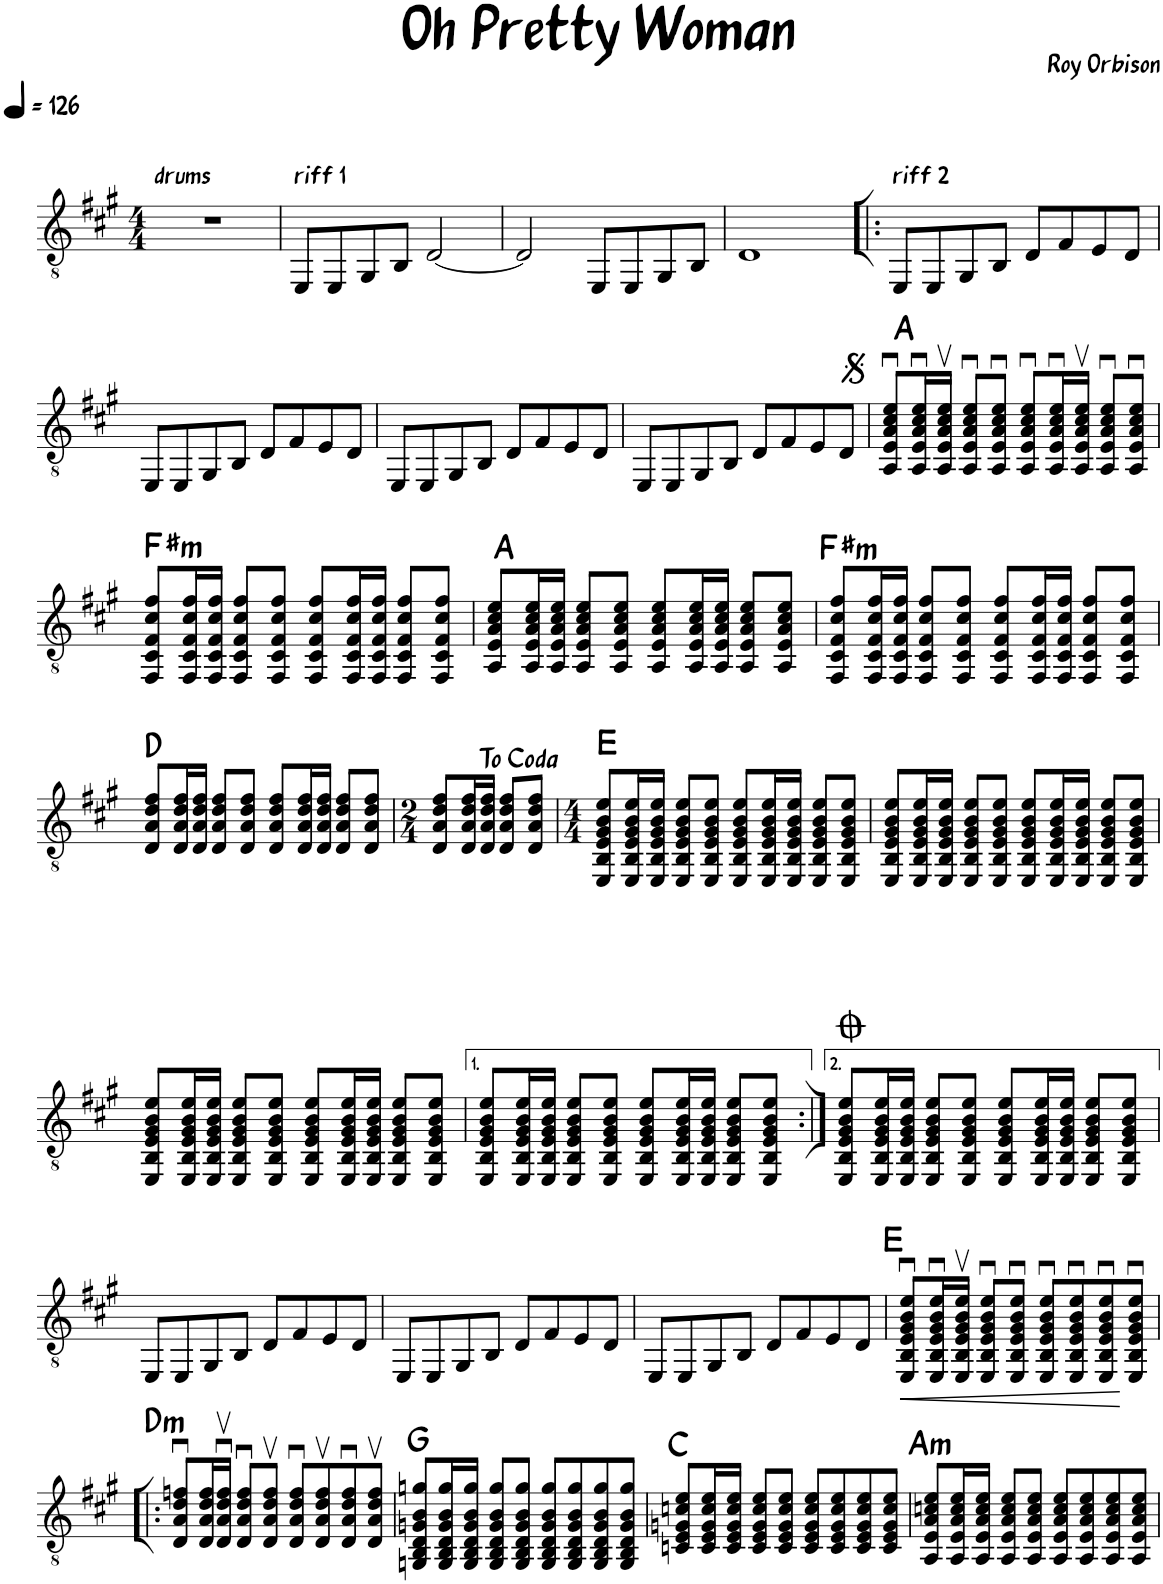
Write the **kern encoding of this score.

**kern	**dynam	**harte
*part1	*part1	*part1
*staff1	*staff1	*
*I"Elektrische gitaar	*	*
*I'El. git.	*	*
*clefGv2	*	*
*k[f#c#g#]	*	*
*M4/4	*	*
*MM126	*	*
=1	=1	=1
!LO:TX:a:t=drums	!	!
1r	.	.
=2	=2	=2
!LO:TX:a:t=riff 1	!	!
8EE/L	.	.
8EE/	.	.
8GG#/	.	.
8BB/J	.	.
[2D/	.	.
=3	=3	=3
2D/]	.	.
8EE/L	.	.
8EE/	.	.
8GG#/	.	.
8BB/J	.	.
=4	=4	=4
1D	.	.
=5!|:	=5!|:	=5!|:
!LO:TX:a:t=riff 2	!	!
8EE/L	.	.
8EE/	.	.
8GG#/	.	.
8BB/J	.	.
8D/L	.	.
8F#/	.	.
8E/	.	.
8D/J	.	.
!!LO:LB:g=z
=6	=6	=6
8EE/L	.	.
8EE/	.	.
8GG#/	.	.
8BB/J	.	.
8D/L	.	.
8F#/	.	.
8E/	.	.
8D/J	.	.
=7	=7	=7
8EE/L	.	.
8EE/	.	.
8GG#/	.	.
8BB/J	.	.
8D/L	.	.
8F#/	.	.
8E/	.	.
8D/J	.	.
=8	=8	=8
8EE/L	.	.
8EE/	.	.
8GG#/	.	.
8BB/J	.	.
8D/L	.	.
8F#/	.	.
8E/	.	.
8D/J	.	.
=9	=9	=9
8AA/u 8E/u 8A/u 8c#/u 8e/uL	.	A:maj
16AA/u 16E/u 16A/u 16c#/u 16e/uL	.	.
16AA/v 16E/v 16A/v 16c#/v 16e/vJJ	.	.
8AA/u 8E/u 8A/u 8c#/u 8e/uL	.	.
8AA/u 8E/u 8A/u 8c#/u 8e/uJ	.	.
8AA/u 8E/u 8A/u 8c#/u 8e/uL	.	.
16AA/u 16E/u 16A/u 16c#/u 16e/uL	.	.
16AA/v 16E/v 16A/v 16c#/v 16e/vJJ	.	.
8AA/u 8E/u 8A/u 8c#/u 8e/uL	.	.
8AA/u 8E/u 8A/u 8c#/u 8e/uJ	.	.
!!LO:LB:g=z
=10	=10	=10
!	!	!LO:H:kt=m
8FF#/ 8C#/ 8F#/ 8c#/ 8f#/L	.	F#:min
16FF#/ 16C#/ 16F#/ 16c#/ 16f#/L	.	.
16FF#/ 16C#/ 16F#/ 16c#/ 16f#/JJ	.	.
8FF#/ 8C#/ 8F#/ 8c#/ 8f#/L	.	.
8FF#/ 8C#/ 8F#/ 8c#/ 8f#/J	.	.
8FF#/ 8C#/ 8F#/ 8c#/ 8f#/L	.	.
16FF#/ 16C#/ 16F#/ 16c#/ 16f#/L	.	.
16FF#/ 16C#/ 16F#/ 16c#/ 16f#/JJ	.	.
8FF#/ 8C#/ 8F#/ 8c#/ 8f#/L	.	.
8FF#/ 8C#/ 8F#/ 8c#/ 8f#/J	.	.
=11	=11	=11
8AA/ 8E/ 8A/ 8c#/ 8e/L	.	A:maj
16AA/ 16E/ 16A/ 16c#/ 16e/L	.	.
16AA/ 16E/ 16A/ 16c#/ 16e/JJ	.	.
8AA/ 8E/ 8A/ 8c#/ 8e/L	.	.
8AA/ 8E/ 8A/ 8c#/ 8e/J	.	.
8AA/ 8E/ 8A/ 8c#/ 8e/L	.	.
16AA/ 16E/ 16A/ 16c#/ 16e/L	.	.
16AA/ 16E/ 16A/ 16c#/ 16e/JJ	.	.
8AA/ 8E/ 8A/ 8c#/ 8e/L	.	.
8AA/ 8E/ 8A/ 8c#/ 8e/J	.	.
=12	=12	=12
!	!	!LO:H:kt=m
8FF#/ 8C#/ 8F#/ 8c#/ 8f#/L	.	F#:min
16FF#/ 16C#/ 16F#/ 16c#/ 16f#/L	.	.
16FF#/ 16C#/ 16F#/ 16c#/ 16f#/JJ	.	.
8FF#/ 8C#/ 8F#/ 8c#/ 8f#/L	.	.
8FF#/ 8C#/ 8F#/ 8c#/ 8f#/J	.	.
8FF#/ 8C#/ 8F#/ 8c#/ 8f#/L	.	.
16FF#/ 16C#/ 16F#/ 16c#/ 16f#/L	.	.
16FF#/ 16C#/ 16F#/ 16c#/ 16f#/JJ	.	.
8FF#/ 8C#/ 8F#/ 8c#/ 8f#/L	.	.
8FF#/ 8C#/ 8F#/ 8c#/ 8f#/J	.	.
!!LO:LB:g=z
=13	=13	=13
8D/ 8A/ 8d/ 8f#/L	.	D:maj
16D/ 16A/ 16d/ 16f#/L	.	.
16D/ 16A/ 16d/ 16f#/JJ	.	.
8D/ 8A/ 8d/ 8f#/L	.	.
8D/ 8A/ 8d/ 8f#/J	.	.
8D/ 8A/ 8d/ 8f#/L	.	.
16D/ 16A/ 16d/ 16f#/L	.	.
16D/ 16A/ 16d/ 16f#/JJ	.	.
8D/ 8A/ 8d/ 8f#/L	.	.
8D/ 8A/ 8d/ 8f#/J	.	.
=14	=14	=14
*M2/4	*	*
8D/ 8A/ 8d/ 8f#/L	.	.
16D/ 16A/ 16d/ 16f#/L	.	.
16D/ 16A/ 16d/ 16f#/JJ	.	.
8D/ 8A/ 8d/ 8f#/L	.	.
8D/ 8A/ 8d/ 8f#/J	.	.
=15	=15	=15
*M4/4	*	*
8EE/ 8BB/ 8E/ 8G#/ 8B/ 8e/L	.	E:maj
16EE/ 16BB/ 16E/ 16G#/ 16B/ 16e/L	.	.
16EE/ 16BB/ 16E/ 16G#/ 16B/ 16e/JJ	.	.
8EE/ 8BB/ 8E/ 8G#/ 8B/ 8e/L	.	.
8EE/ 8BB/ 8E/ 8G#/ 8B/ 8e/J	.	.
8EE/ 8BB/ 8E/ 8G#/ 8B/ 8e/L	.	.
16EE/ 16BB/ 16E/ 16G#/ 16B/ 16e/L	.	.
16EE/ 16BB/ 16E/ 16G#/ 16B/ 16e/JJ	.	.
8EE/ 8BB/ 8E/ 8G#/ 8B/ 8e/L	.	.
8EE/ 8BB/ 8E/ 8G#/ 8B/ 8e/J	.	.
=16	=16	=16
8EE/ 8BB/ 8E/ 8G#/ 8B/ 8e/L	.	.
16EE/ 16BB/ 16E/ 16G#/ 16B/ 16e/L	.	.
16EE/ 16BB/ 16E/ 16G#/ 16B/ 16e/JJ	.	.
8EE/ 8BB/ 8E/ 8G#/ 8B/ 8e/L	.	.
8EE/ 8BB/ 8E/ 8G#/ 8B/ 8e/J	.	.
8EE/ 8BB/ 8E/ 8G#/ 8B/ 8e/L	.	.
16EE/ 16BB/ 16E/ 16G#/ 16B/ 16e/L	.	.
16EE/ 16BB/ 16E/ 16G#/ 16B/ 16e/JJ	.	.
8EE/ 8BB/ 8E/ 8G#/ 8B/ 8e/L	.	.
8EE/ 8BB/ 8E/ 8G#/ 8B/ 8e/J	.	.
!!LO:LB:g=z
=17	=17	=17
8EE/ 8BB/ 8E/ 8G#/ 8B/ 8e/L	.	.
16EE/ 16BB/ 16E/ 16G#/ 16B/ 16e/L	.	.
16EE/ 16BB/ 16E/ 16G#/ 16B/ 16e/JJ	.	.
8EE/ 8BB/ 8E/ 8G#/ 8B/ 8e/L	.	.
8EE/ 8BB/ 8E/ 8G#/ 8B/ 8e/J	.	.
8EE/ 8BB/ 8E/ 8G#/ 8B/ 8e/L	.	.
16EE/ 16BB/ 16E/ 16G#/ 16B/ 16e/L	.	.
16EE/ 16BB/ 16E/ 16G#/ 16B/ 16e/JJ	.	.
8EE/ 8BB/ 8E/ 8G#/ 8B/ 8e/L	.	.
8EE/ 8BB/ 8E/ 8G#/ 8B/ 8e/J	.	.
=18	=18	=18
8EE/ 8BB/ 8E/ 8G#/ 8B/ 8e/L	.	.
16EE/ 16BB/ 16E/ 16G#/ 16B/ 16e/L	.	.
16EE/ 16BB/ 16E/ 16G#/ 16B/ 16e/JJ	.	.
8EE/ 8BB/ 8E/ 8G#/ 8B/ 8e/L	.	.
8EE/ 8BB/ 8E/ 8G#/ 8B/ 8e/J	.	.
8EE/ 8BB/ 8E/ 8G#/ 8B/ 8e/L	.	.
16EE/ 16BB/ 16E/ 16G#/ 16B/ 16e/L	.	.
16EE/ 16BB/ 16E/ 16G#/ 16B/ 16e/JJ	.	.
8EE/ 8BB/ 8E/ 8G#/ 8B/ 8e/L	.	.
8EE/ 8BB/ 8E/ 8G#/ 8B/ 8e/J	.	.
=19:|!	=19:|!	=19:|!
8EE/ 8BB/ 8E/ 8G#/ 8B/ 8e/L	.	.
16EE/ 16BB/ 16E/ 16G#/ 16B/ 16e/L	.	.
16EE/ 16BB/ 16E/ 16G#/ 16B/ 16e/JJ	.	.
8EE/ 8BB/ 8E/ 8G#/ 8B/ 8e/L	.	.
8EE/ 8BB/ 8E/ 8G#/ 8B/ 8e/J	.	.
8EE/ 8BB/ 8E/ 8G#/ 8B/ 8e/L	.	.
16EE/ 16BB/ 16E/ 16G#/ 16B/ 16e/L	.	.
16EE/ 16BB/ 16E/ 16G#/ 16B/ 16e/JJ	.	.
8EE/ 8BB/ 8E/ 8G#/ 8B/ 8e/L	.	.
8EE/ 8BB/ 8E/ 8G#/ 8B/ 8e/J	.	.
!!LO:LB:g=z
=20	=20	=20
8EE/L	.	.
8EE/	.	.
8GG#/	.	.
8BB/J	.	.
8D/L	.	.
8F#/	.	.
8E/	.	.
8D/J	.	.
=21	=21	=21
8EE/L	.	.
8EE/	.	.
8GG#/	.	.
8BB/J	.	.
8D/L	.	.
8F#/	.	.
8E/	.	.
8D/J	.	.
=22	=22	=22
8EE/L	.	.
8EE/	.	.
8GG#/	.	.
8BB/J	.	.
8D/L	.	.
8F#/	.	.
8E/	.	.
8D/J	.	.
=23	=23	=23
!	!LO:HP:b	!
8EE/u 8BB/u 8E/u 8G#/u 8B/u 8e/uL	<	E:maj
16EE/u 16BB/u 16E/u 16G#/u 16B/u 16e/uL	.	.
16EE/v 16BB/v 16E/v 16G#/v 16B/v 16e/vJJ	.	.
8EE/u 8BB/u 8E/u 8G#/u 8B/u 8e/uL	.	.
8EE/u 8BB/u 8E/u 8G#/u 8B/u 8e/uJ	.	.
8EE/u 8BB/u 8E/u 8G#/u 8B/u 8e/uL	.	.
8EE/u 8BB/u 8E/u 8G#/u 8B/u 8e/u	.	.
8EE/u 8BB/u 8E/u 8G#/u 8B/u 8e/u	.	.
8EE/u 8BB/u 8E/u 8G#/u 8B/u 8e/uJ	.	.
.	[	.
!!LO:LB:g=z
=24!|:	=24!|:	=24!|:
!	!	!LO:H:kt=m
8D/u 8A/u 8d/u 8fn/uL	.	D:min
16D/ 16A/ 16d/ 16f/L	.	.
16D/uv 16A/uv 16d/uv 16f/uvJJ	.	.
8D/u 8A/u 8d/u 8f/uL	.	.
8D/v 8A/v 8d/v 8f/vJ	.	.
8D/u 8A/u 8d/u 8f/uL	.	.
8D/v 8A/v 8d/v 8f/v	.	.
8D/u 8A/u 8d/u 8f/u	.	.
8D/v 8A/v 8d/v 8f/vJ	.	.
=25	=25	=25
8GGn/ 8BB/ 8D/ 8Gn/ 8B/ 8gn/L	.	G:maj
16GG/ 16BB/ 16D/ 16G/ 16B/ 16g/L	.	.
16GG/ 16BB/ 16D/ 16G/ 16B/ 16g/JJ	.	.
8GG/ 8BB/ 8D/ 8G/ 8B/ 8g/L	.	.
8GG/ 8BB/ 8D/ 8G/ 8B/ 8g/J	.	.
8GG/ 8BB/ 8D/ 8G/ 8B/ 8g/L	.	.
8GG/ 8BB/ 8D/ 8G/ 8B/ 8g/	.	.
8GG/ 8BB/ 8D/ 8G/ 8B/ 8g/	.	.
8GG/ 8BB/ 8D/ 8G/ 8B/ 8g/J	.	.
=26	=26	=26
8Cn/ 8E/ 8Gn/ 8cn/ 8e/L	.	C:maj
16C/ 16E/ 16G/ 16c/ 16e/L	.	.
16C/ 16E/ 16G/ 16c/ 16e/JJ	.	.
8C/ 8E/ 8G/ 8c/ 8e/L	.	.
8C/ 8E/ 8G/ 8c/ 8e/J	.	.
8C/ 8E/ 8G/ 8c/ 8e/L	.	.
8C/ 8E/ 8G/ 8c/ 8e/	.	.
8C/ 8E/ 8G/ 8c/ 8e/	.	.
8C/ 8E/ 8G/ 8c/ 8e/J	.	.
=27	=27	=27
!	!	!LO:H:kt=m
8AA/ 8E/ 8A/ 8cn/ 8e/L	.	A:min
16AA/ 16E/ 16A/ 16c/ 16e/L	.	.
16AA/ 16E/ 16A/ 16c/ 16e/JJ	.	.
8AA/ 8E/ 8A/ 8c/ 8e/L	.	.
8AA/ 8E/ 8A/ 8c/ 8e/J	.	.
8AA/ 8E/ 8A/ 8c/ 8e/L	.	.
8AA/ 8E/ 8A/ 8c/ 8e/	.	.
8AA/ 8E/ 8A/ 8c/ 8e/	.	.
8AA/ 8E/ 8A/ 8c/ 8e/J	.	.
=	=	=
*-	*-	*-
